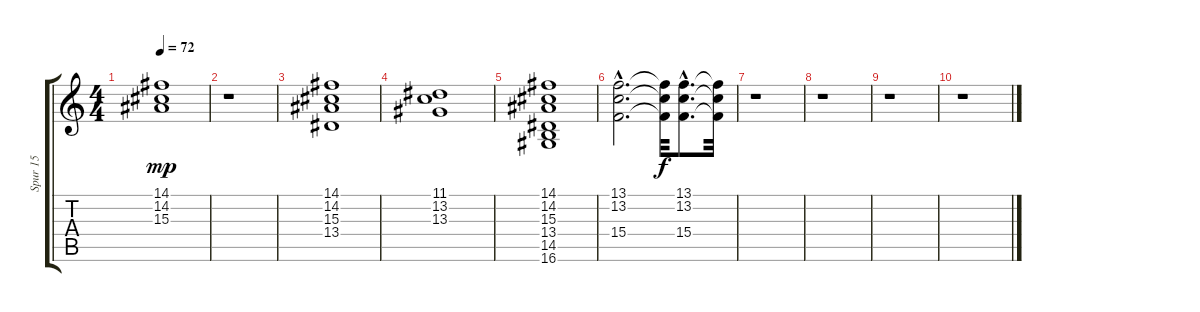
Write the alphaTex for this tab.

\track ("Spur 15" "Spur 15") {instrument pad5bowed}
\staff {score tabs}
\tuning (E4 B3 G3 D3 A2 E2) {hide}
\ts (4 4)
\tempo 72
\clef g2
\ks c
(14.1 14.2 15.3).1{dy mp} |
r.1 |
(14.1 14.2 15.3 13.4).1 |
(11.1 13.2 13.3).1 |
(14.1 14.2 15.3 13.4 14.5 16.6).1 |
(13.1{hac} 13.2{hac} 15.4{hac}).2{d} (13.1{t} 13.2{t} 15.4{t}).32{dy f} (13.1{hac} 13.2{hac} 15.4{hac}).8{d} (13.1{t} 13.2{t} 15.4{t}).32 |
r.1 |
r.1 |
r.1 |
r.1
